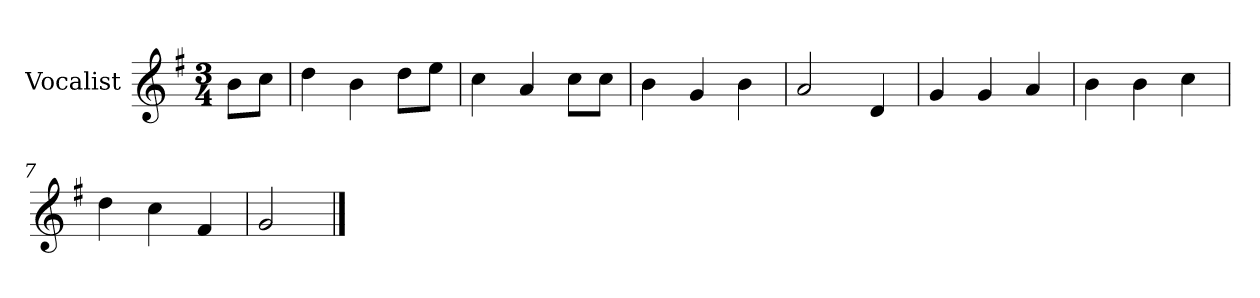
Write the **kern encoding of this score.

**kern
*part1
*staff1
*I"Vocalist
*k[f#]
*G:
*M3/4
=
8bL
8ccJ
=1
4dd
4b
8ddL
8eeJ
=2
4cc
4a
8ccL
8ccJ
=3
4b
4g
4b
=4
2a
4d
=5
4g
4g
4a
=6
4b
4b
4cc
=7
4dd
4cc
4f#
=8
2g
==
*-
